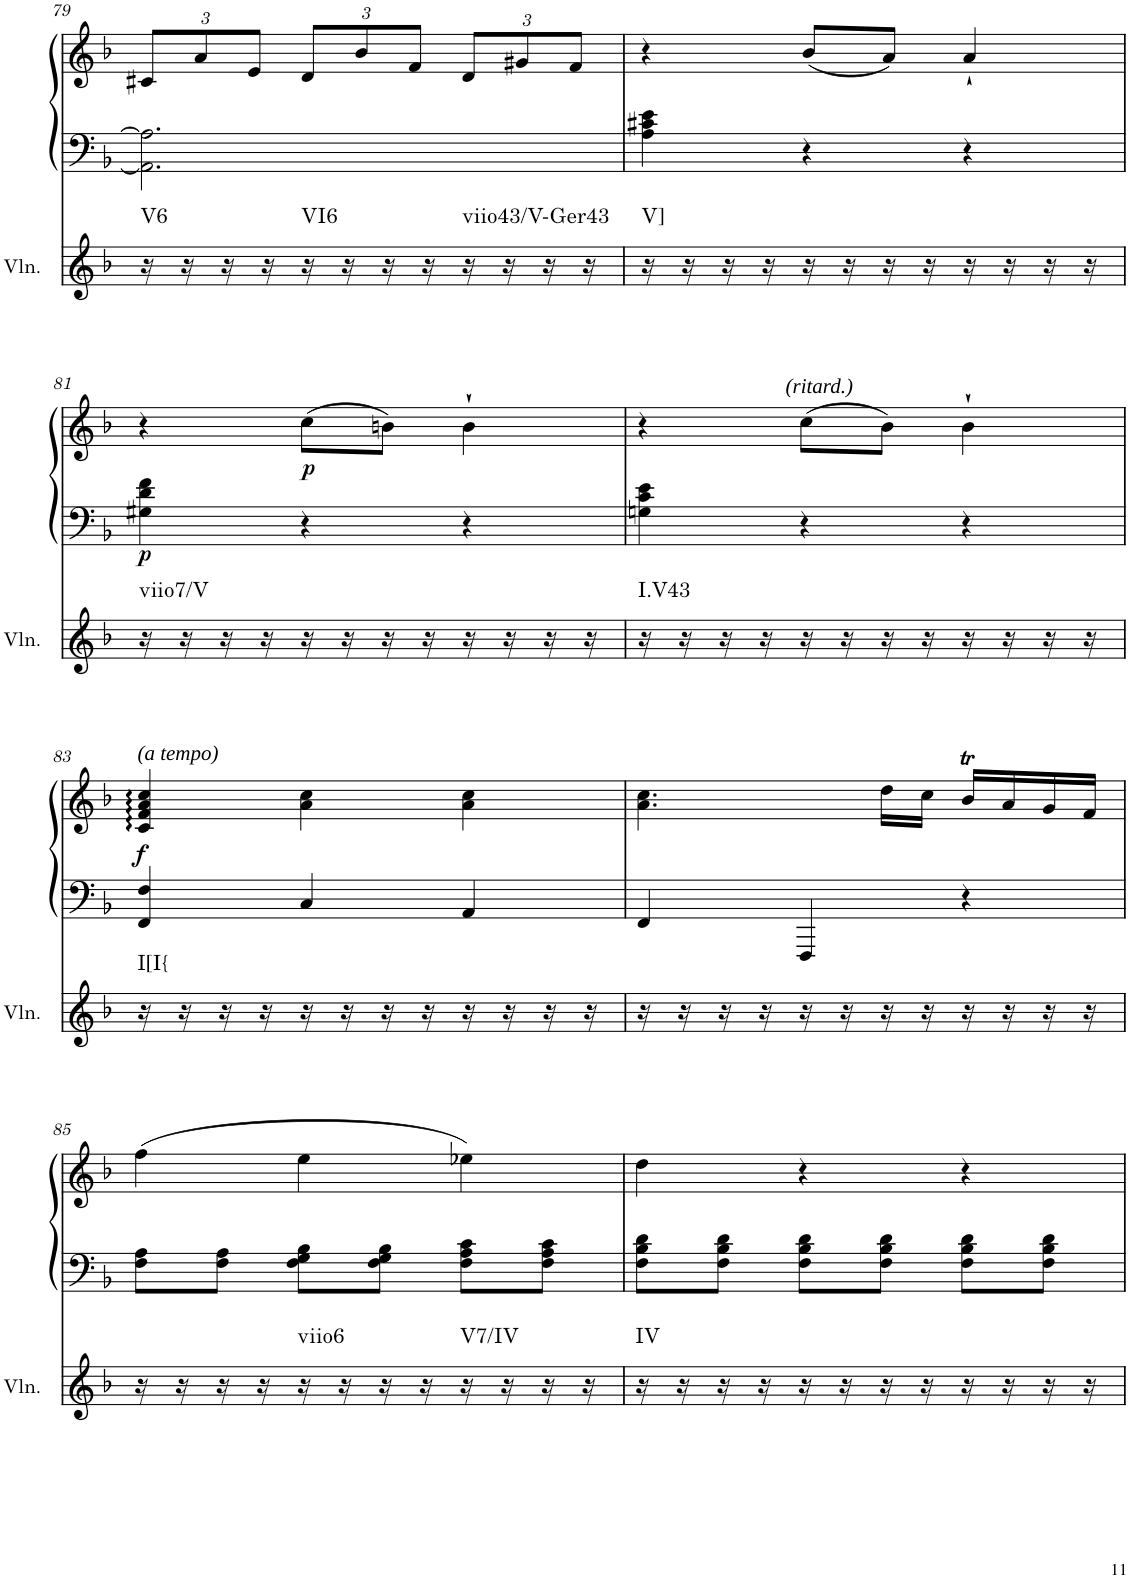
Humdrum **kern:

**kern	**harte	**kern	**kern	**dynam
*part2	*part2	*part1	*part1	*part1
*staff3	*	*staff2	*staff1	*staff1/2
*I"Violin	*	*I"Klavier linke Hand	*	*
*I'Vln.	*	*	*	*
!!LO:PB:g=z
*clefG2	*	*clefG2	*clefG2	*
*k[b-]	*	*k[b-]	*k[b-]	*
*M3/4	*	*M3/4	*M3/4	*
*	*	*	*Xbrackettup	*
=79	=79	=79	=79	=79
!	!LO:H:kt=V6	!	!	!
16r	N	2.AA\] 2.A\]	12c#X/L	.
16r	.	.	.	.
.	.	.	12a/	.
16r	.	.	.	.
.	.	.	12e/J	.
16r	.	.	.	.
!	!LO:H:kt=VI6	!	!	!
16r	N	.	12d/L	.
16r	.	.	.	.
.	.	.	12b-/	.
16r	.	.	.	.
.	.	.	12f/J	.
16r	.	.	.	.
!	!LO:H:kt=viio43/V-Ger43	!	!	!
16r	N	.	12d/L	.
16r	.	.	.	.
.	.	.	12g#X/	.
16r	.	.	.	.
.	.	.	12f/J	.
16r	.	.	.	.
=80	=80	=80	=80	=80
!	!LO:H:kt=V]	!	!	!
16r	N	4A\ 4c#X\ 4e\	4r	.
16r	.	.	.	.
16r	.	.	.	.
16r	.	.	.	.
16r	.	4r	(8b-/L	.
16r	.	.	.	.
16r	.	.	8a/J)	.
16r	.	.	.	.
16r	.	4r	4a`/	.
16r	.	.	.	.
16r	.	.	.	.
16r	.	.	.	.
!!LO:LB:g=z
=81	=81	=81	=81	=81
!	!LO:H:kt=viio7/V	!	!	!LO:DY:b=2
16r	N	4G#X\ 4d\ 4f\	4r	p
16r	.	.	.	.
16r	.	.	.	.
16r	.	.	.	.
!	!	!	!	!LO:DY:b
16r	.	4r	(8cc\L	p
16r	.	.	.	.
16r	.	.	8bn\J)	.
16r	.	.	.	.
16r	.	4r	4b`\	.
16r	.	.	.	.
16r	.	.	.	.
16r	.	.	.	.
=82	=82	=82	=82	=82
!	!LO:H:kt=I.V43	!	!	!
16r	N	4Gn\ 4c\ 4e\	4r	.
16r	.	.	.	.
16r	.	.	.	.
16r	.	.	.	.
!	!	!	!LO:TX:a:i:t=(ritard.)	!
16r	.	4r	(8cc\L	.
16r	.	.	.	.
16r	.	.	8b-\J)	.
16r	.	.	.	.
16r	.	4r	4b-`\	.
16r	.	.	.	.
16r	.	.	.	.
16r	.	.	.	.
!!LO:LB:g=z
=83	=83	=83	=83	=83
!	!	!	!LO:TX:a:i:t=(a tempo)	!
!	!LO:H:kt=I[I{	!	!	!LO:DY:b
16r	N	4FF/ 4F/	4c/ 4f/ 4a/ 4cc/	f
16r	.	.	.	.
16r	.	.	.	.
16r	.	.	.	.
16r	.	4C/	4a\ 4cc\	.
16r	.	.	.	.
16r	.	.	.	.
16r	.	.	.	.
16r	.	4AA/	4a\ 4cc\	.
16r	.	.	.	.
16r	.	.	.	.
16r	.	.	.	.
=84	=84	=84	=84	=84
16r	.	4FF/	4.a\ 4.cc\	.
16r	.	.	.	.
16r	.	.	.	.
16r	.	.	.	.
16r	.	4FFF/	.	.
16r	.	.	.	.
16r	.	.	16dd\LL	.
16r	.	.	16cc\JJ	.
16r	.	4r	16b-T/LL	.
16r	.	.	16a/	.
16r	.	.	16g/	.
16r	.	.	16f/JJ	.
!!LO:LB:g=z
=85	=85	=85	=85	=85
16r	.	8F\ 8A\L	(4ff\	.
16r	.	.	.	.
16r	.	8F\ 8A\J	.	.
16r	.	.	.	.
!	!LO:H:kt=viio6	!	!	!
16r	N	8F\ 8G\ 8B-\L	4ee\	.
16r	.	.	.	.
16r	.	8F\ 8G\ 8B-\J	.	.
16r	.	.	.	.
!	!LO:H:kt=V7/IV	!	!	!
16r	N	8F\ 8A\ 8c\L	4ee-X\)	.
16r	.	.	.	.
16r	.	8F\ 8A\ 8c\J	.	.
16r	.	.	.	.
=86	=86	=86	=86	=86
!	!LO:H:kt=IV	!	!	!
16r	N	8F\ 8B-\ 8d\L	4dd\	.
16r	.	.	.	.
16r	.	8F\ 8B-\ 8d\J	.	.
16r	.	.	.	.
16r	.	8F\ 8B-\ 8d\L	4r	.
16r	.	.	.	.
16r	.	8F\ 8B-\ 8d\J	.	.
16r	.	.	.	.
16r	.	8F\ 8B-\ 8d\L	4r	.
16r	.	.	.	.
16r	.	8F\ 8B-\ 8d\J	.	.
16r	.	.	.	.
=	=	=	=	=
*-	*-	*-	*-	*-
